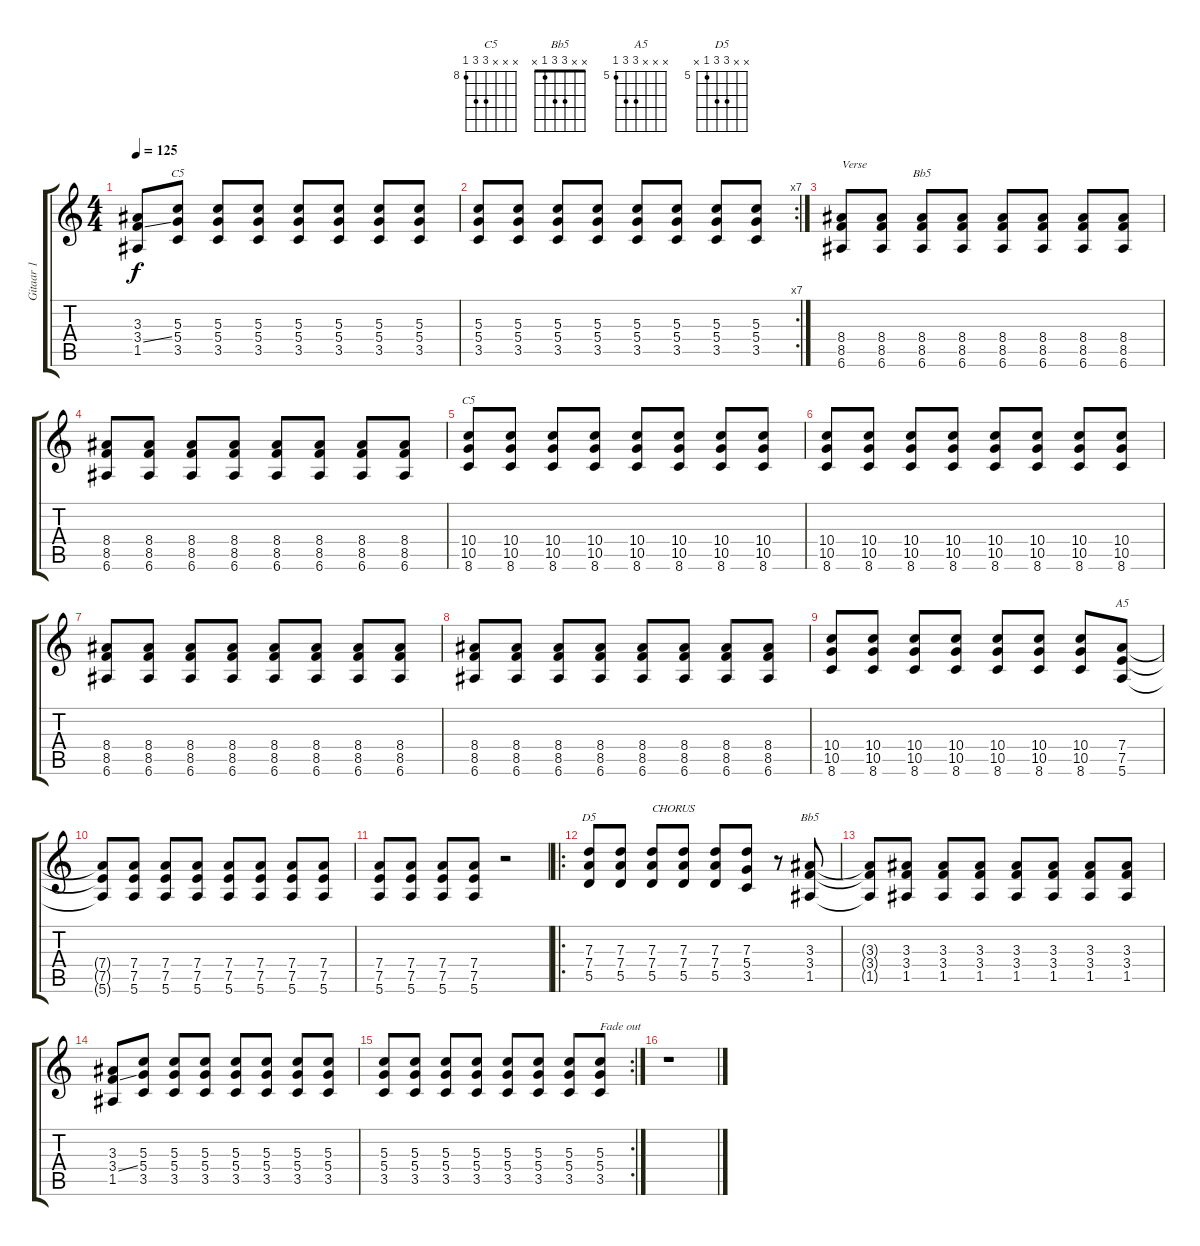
\track ("Gitaar 1" "Gitaar 1") {instrument overdrivenguitar}
\staff {score tabs}
\tuning (E4 B3 G3 D3 A2 E2) {hide}
\chord ("C5" x x 5 5 3 x)
\chord ("Bb5" x x x 8 8 6) {firstfret 6}
\chord ("C5" x x x 10 10 8) {firstfret 8}
\chord ("A5" x x x 7 7 5) {firstfret 5}
\chord ("D5" x x 7 7 5 x) {firstfret 5}
\chord ("Bb5" x x 3 3 1 x)
\ts (4 4)
\tempo 125
\clef g2
\ks c
(3.3 3.4{ss} 1.5).8{dy f} (5.3 5.4 3.5).8{ch "C5"} (5.3 5.4 3.5).8 (5.3 5.4 3.5).8 (5.3 5.4 3.5).8 (5.3 5.4 3.5).8 (5.3 5.4 3.5).8 (5.3 5.4 3.5).8 |
\rc 7
(5.3 5.4 3.5).8 (5.3 5.4 3.5).8 (5.3 5.4 3.5).8 (5.3 5.4 3.5).8 (5.3 5.4 3.5).8 (5.3 5.4 3.5).8 (5.3 5.4 3.5).8 (5.3 5.4 3.5).8 |
(8.4 8.5 6.6).8{txt "Verse"} (8.4 8.5 6.6).8 (8.4 8.5 6.6).8{ch "Bb5"} (8.4 8.5 6.6).8 (8.4 8.5 6.6).8 (8.4 8.5 6.6).8 (8.4 8.5 6.6).8 (8.4 8.5 6.6).8 |
(8.4 8.5 6.6).8 (8.4 8.5 6.6).8 (8.4 8.5 6.6).8 (8.4 8.5 6.6).8 (8.4 8.5 6.6).8 (8.4 8.5 6.6).8 (8.4 8.5 6.6).8 (8.4 8.5 6.6).8 |
(10.4 10.5 8.6).8{ch "C5"} (10.4 10.5 8.6).8 (10.4 10.5 8.6).8 (10.4 10.5 8.6).8 (10.4 10.5 8.6).8 (10.4 10.5 8.6).8 (10.4 10.5 8.6).8 (10.4 10.5 8.6).8 |
(10.4 10.5 8.6).8 (10.4 10.5 8.6).8 (10.4 10.5 8.6).8 (10.4 10.5 8.6).8 (10.4 10.5 8.6).8 (10.4 10.5 8.6).8 (10.4 10.5 8.6).8 (10.4 10.5 8.6).8 |
(8.4 8.5 6.6).8 (8.4 8.5 6.6).8 (8.4 8.5 6.6).8 (8.4 8.5 6.6).8 (8.4 8.5 6.6).8 (8.4 8.5 6.6).8 (8.4 8.5 6.6).8 (8.4 8.5 6.6).8 |
(8.4 8.5 6.6).8 (8.4 8.5 6.6).8 (8.4 8.5 6.6).8 (8.4 8.5 6.6).8 (8.4 8.5 6.6).8 (8.4 8.5 6.6).8 (8.4 8.5 6.6).8 (8.4 8.5 6.6).8 |
(10.4 10.5 8.6).8 (10.4 10.5 8.6).8 (10.4 10.5 8.6).8 (10.4 10.5 8.6).8 (10.4 10.5 8.6).8 (10.4 10.5 8.6).8 (10.4 10.5 8.6).8 (7.4 7.5 5.6).8{ch "A5"} |
(7.4{t} 7.5{t} 5.6{t}).8 (7.4 7.5 5.6).8 (7.4 7.5 5.6).8 (7.4 7.5 5.6).8 (7.4 7.5 5.6).8 (7.4 7.5 5.6).8 (7.4 7.5 5.6).8 (7.4 7.5 5.6).8 |
(7.4 7.5 5.6).8 (7.4 7.5 5.6).8 (7.4 7.5 5.6).8 (7.4 7.5 5.6).8 r.2 |
\ro
(7.3 7.4 5.5).8{ch "D5"} (7.3 7.4 5.5).8 (7.3 7.4 5.5).8{txt "CHORUS"} (7.3 7.4 5.5).8 (7.3 7.4 5.5).8 (7.3 5.4 3.5).8 r.8 (3.3 3.4 1.5).8{ch "Bb5"} |
(3.3{t} 3.4{t} 1.5{t}).8 (3.3 3.4 1.5).8 (3.3 3.4 1.5).8 (3.3 3.4 1.5).8 (3.3 3.4 1.5).8 (3.3 3.4 1.5).8 (3.3 3.4 1.5).8 (3.3 3.4 1.5).8 |
(3.3 3.4{ss} 1.5).8 (5.3 5.4 3.5).8 (5.3 5.4 3.5).8 (5.3 5.4 3.5).8 (5.3 5.4 3.5).8 (5.3 5.4 3.5).8 (5.3 5.4 3.5).8 (5.3 5.4 3.5).8 |
\rc 2
(5.3 5.4 3.5).8 (5.3 5.4 3.5).8 (5.3 5.4 3.5).8 (5.3 5.4 3.5).8 (5.3 5.4 3.5).8 (5.3 5.4 3.5).8 (5.3 5.4 3.5).8 (5.3 5.4 3.5).8{txt "Fade out"} |
r.1
